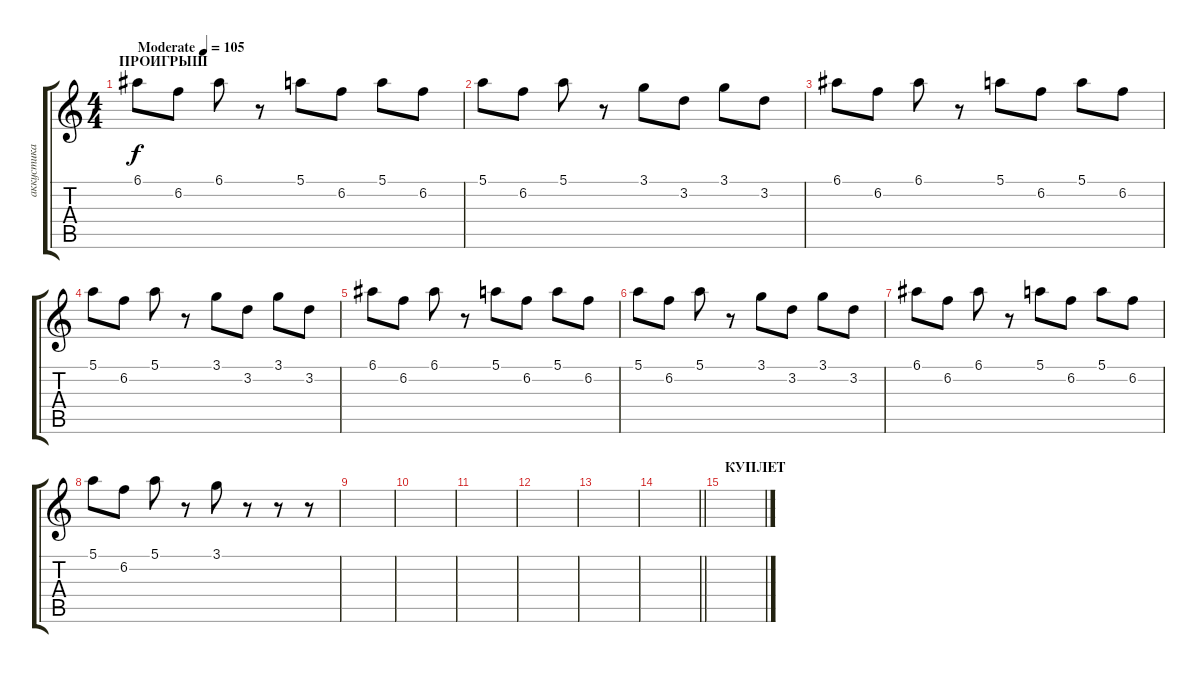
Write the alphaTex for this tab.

\track ("аккустика 2" "аккустика ") {instrument acousticguitarsteel}
\staff {score tabs}
\tuning (E4 B3 G3 D3 A2 E2) {hide}
\ts (4 4)
\section ("" "ПРОИГРЫШ")
\tempo (105 "Moderate")
\clef g2
\ks c
6.1.8{dy f instrument acousticguitarsteel} 6.2.8 6.1.8 r.8 5.1.8 6.2.8 5.1.8 6.2.8 |
5.1.8 6.2.8 5.1.8 r.8 3.1.8 3.2.8 3.1.8 3.2.8 |
6.1.8 6.2.8 6.1.8 r.8 5.1.8 6.2.8 5.1.8 6.2.8 |
5.1.8 6.2.8 5.1.8 r.8 3.1.8 3.2.8 3.1.8 3.2.8 |
6.1.8 6.2.8 6.1.8 r.8 5.1.8 6.2.8 5.1.8 6.2.8 |
5.1.8 6.2.8 5.1.8 r.8 3.1.8 3.2.8 3.1.8 3.2.8 |
6.1.8 6.2.8 6.1.8 r.8 5.1.8 6.2.8 5.1.8 6.2.8 |
5.1.8 6.2.8 5.1.8 r.8 3.1.8 r.8 r.8 r.8 |
|
|
|
|
|
\barLineRight lightlight
|
\section ("" "КУПЛЕТ")
